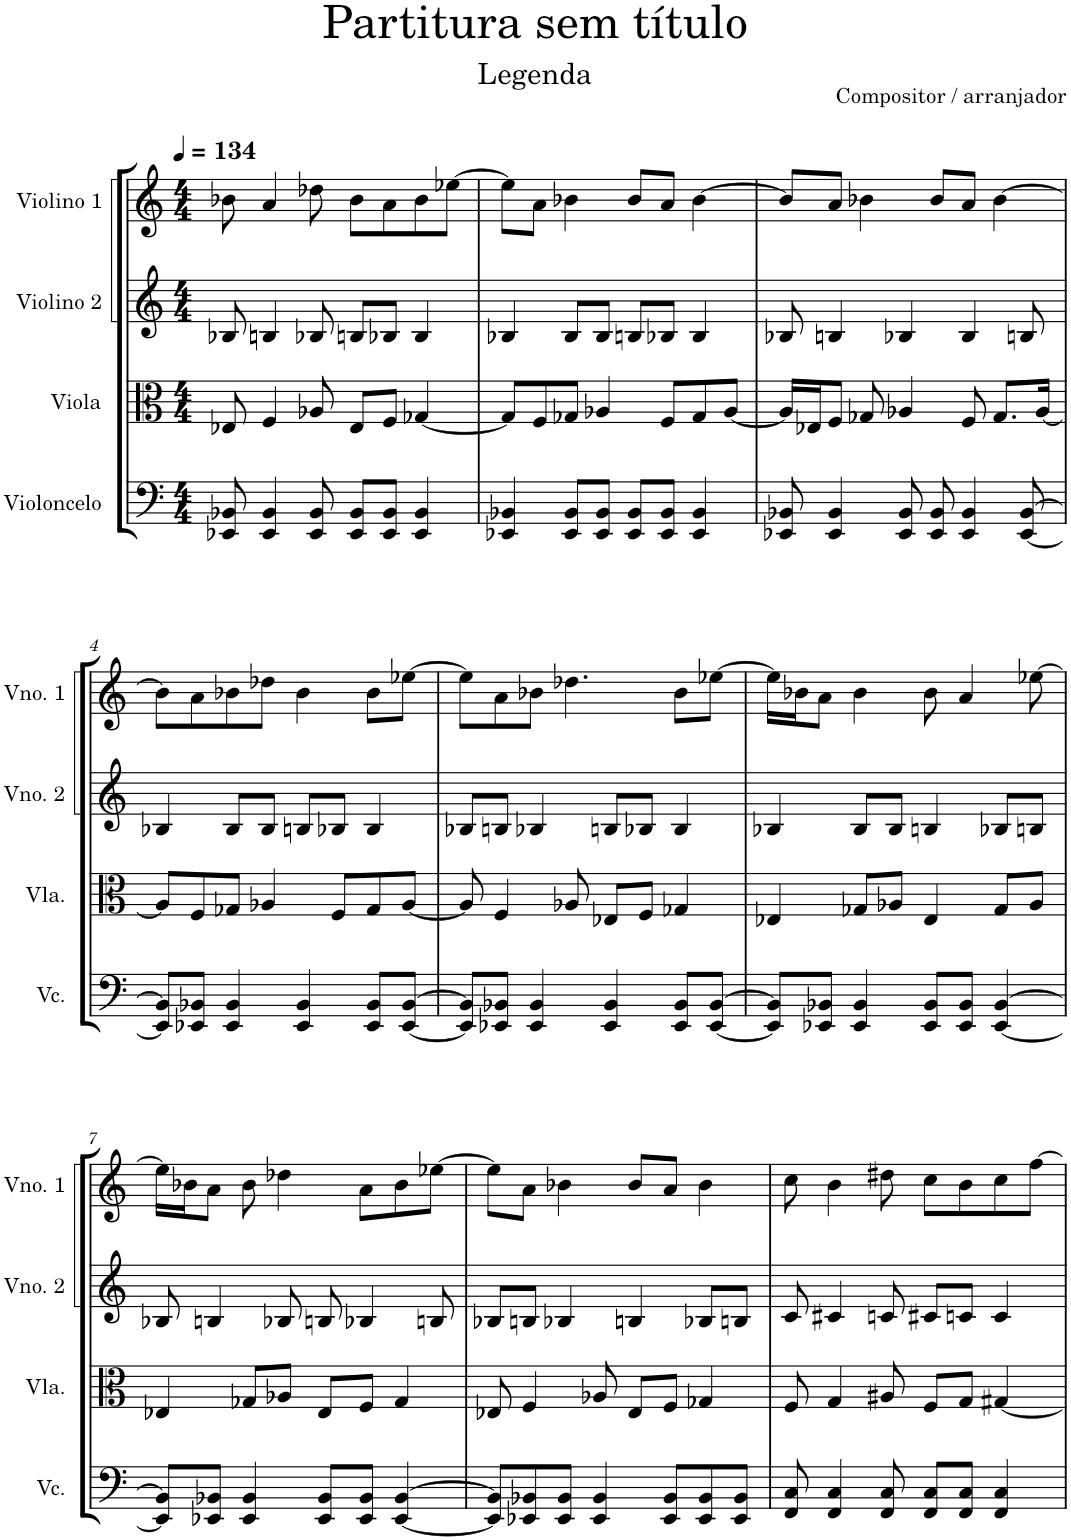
**kern	**kern	**kern	**kern
*part4	*part3	*part2	*part1
*staff4	*staff3	*staff2	*staff1
*I"Violoncelo	*I"Viola	*I"Violino 2	*I"Violino 1
*I'Vc.	*I'Vla.	*I'Vno. 2	*I'Vno. 1
*clefF4	*clefC3	*clefG2	*clefG2
*k[]	*k[]	*k[]	*k[]
*M4/4	*M4/4	*M4/4	*M4/4
*MM134	*MM134	*MM134	*MM134
=1	=1	=1	=1
8EE-X/ 8BB-X/	8E-X/	8B-X/	8b-X\
4EE-/ 4BB-/	4F/	4Bn/	4a/
8EE-/ 8BB-/	8A-X/	8B-X/	8dd-X\
8EE-/ 8BB-/L	8E-/L	8Bn/L	8b-\L
8EE-/ 8BB-/J	8F/J	8B-X/J	8a\
4EE-/ 4BB-/	[4G-X/	4B-/	8b-\
.	.	.	[8ee-X\J
=2	=2	=2	=2
4EE-X/ 4BB-X/	8G-/L]	4B-X/	8ee-\L]
.	8F/	.	8a\J
8EE-/ 8BB-/L	8G-X/J	8B-/L	4b-X\
8EE-/ 8BB-/J	4A-X/	8B-/J	.
8EE-/ 8BB-/L	.	8Bn/L	8b-/L
8EE-/ 8BB-/J	8F/L	8B-X/J	8a/J
4EE-/ 4BB-/	8G-/	4B-/	[4b-\
.	[8A-/J	.	.
=3	=3	=3	=3
8EE-X/ 8BB-X/	16A-/LL]	8B-X/	8b-/L]
.	16E-X/J	.	.
4EE-/ 4BB-/	8F/J	4Bn/	8a/J
.	8G-X/	.	4b-X\
8EE-/ 8BB-/	4A-X/	4B-X/	.
8EE-/ 8BB-/	.	.	8b-/L
4EE-/ 4BB-/	8F/	4B-/	8a/J
.	8.G-/L	.	[4b-\
[8EE-/ [8BB-/	.	8Bn/	.
.	[16A-/Jk	.	.
!!LO:LB:g=z
=4	=4	=4	=4
8EE-/] 8BB-/]L	8A-/L]	4B-X/	8b-\L]
8EE-X/ 8BB-X/J	8F/	.	8a\
4EE-/ 4BB-/	8G-X/J	8B-/L	8b-X\
.	4A-X/	8B-/J	8dd-X\J
4EE-/ 4BB-/	.	8Bn/L	4b-\
.	8F/L	8B-X/J	.
8EE-/ 8BB-/L	8G-/	4B-/	8b-\L
[8EE-/ [8BB-/J	[8A-/J	.	[8ee-X\J
=5	=5	=5	=5
8EE-/] 8BB-/]L	8A-/]	8B-X/L	8ee-\L]
8EE-X/ 8BB-X/J	4F/	8Bn/J	8a\
4EE-/ 4BB-/	.	4B-X/	8b-X\J
.	8A-X/	.	4.dd-X\
4EE-/ 4BB-/	8E-X/L	8Bn/L	.
.	8F/J	8B-X/J	.
8EE-/ 8BB-/L	4G-X/	4B-/	8b-\L
[8EE-/ [8BB-/J	.	.	[8ee-X\J
=6	=6	=6	=6
8EE-/] 8BB-/]L	4E-X/	4B-X/	16ee-\LL]
.	.	.	16b-X\J
8EE-X/ 8BB-X/J	.	.	8a\J
4EE-/ 4BB-/	8G-X/L	8B-/L	4b-\
.	8A-X/J	8B-/J	.
8EE-/ 8BB-/L	4E-/	4Bn/	8b-\
8EE-/ 8BB-/J	.	.	4a/
[4EE-/ [4BB-/	8G-/L	8B-X/L	.
.	8A-/J	8Bn/J	[8ee-X\
!!LO:LB:g=z
=7	=7	=7	=7
8EE-/] 8BB-/]L	4E-X/	8B-X/	16ee-\LL]
.	.	.	16b-X\J
8EE-X/ 8BB-X/J	.	4Bn/	8a\J
4EE-/ 4BB-/	8G-X/L	.	8b-\
.	8A-X/J	8B-X/	4dd-X\
8EE-/ 8BB-/L	8E-/L	8Bn/	.
8EE-/ 8BB-/J	8F/J	4B-X/	8a\L
[4EE-/ [4BB-/	4G-/	.	8b-\
.	.	8Bn/	[8ee-X\J
=8	=8	=8	=8
8EE-/] 8BB-/]L	8E-X/	8B-X/L	8ee-\L]
8EE-X/ 8BB-X/	4F/	8Bn/J	8a\J
8EE-/ 8BB-/J	.	4B-X/	4b-X\
4EE-/ 4BB-/	8A-X/	.	.
.	8E-/L	4Bn/	8b-/L
8EE-/ 8BB-/L	8F/J	.	8a/J
8EE-/ 8BB-/	4G-X/	8B-X/L	4b-\
8EE-/ 8BB-/J	.	8Bn/J	.
=9	=9	=9	=9
8FF/ 8C/	8F/	8c/	8cc\
4FF/ 4C/	4G/	4c#X/	4b\
8FF/ 8C/	8A#X/	8cn/	8dd#X\
8FF/ 8C/L	8F/L	8c#X/L	8cc\L
8FF/ 8C/J	8G/J	8cn/J	8b\
4FF/ 4C/	[4G#X/	4c/	8cc\
.	.	.	[8ff\J
=	=	=	=
*-	*-	*-	*-
